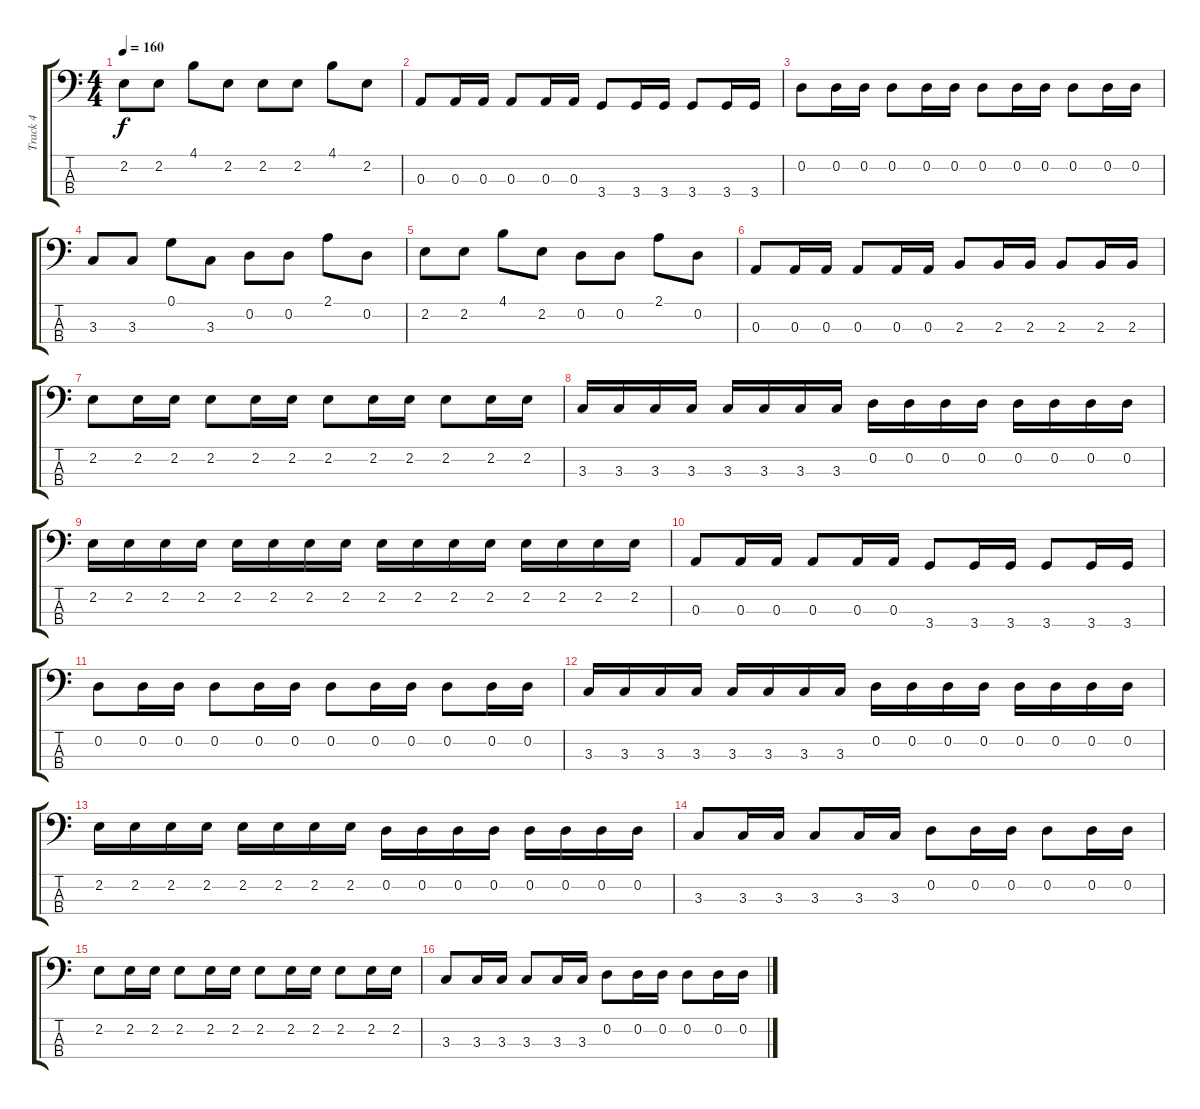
\track ("Track 4" "Track 4") {instrument electricbasspick}
\staff {score tabs}
\tuning (G2 D2 A1 E1) {hide}
\ts (4 4)
\tempo 160
\clef f4
\ks c
2.2.8{dy f} 2.2.8 4.1.8 2.2.8 2.2.8 2.2.8 4.1.8 2.2.8 |
0.3.8 0.3.16 0.3.16 0.3.8 0.3.16 0.3.16 3.4.8 3.4.16 3.4.16 3.4.8 3.4.16 3.4.16 |
0.2.8 0.2.16 0.2.16 0.2.8 0.2.16 0.2.16 0.2.8 0.2.16 0.2.16 0.2.8 0.2.16 0.2.16 |
3.3.8 3.3.8 0.1.8 3.3.8 0.2.8 0.2.8 2.1.8 0.2.8 |
2.2.8 2.2.8 4.1.8 2.2.8 0.2.8 0.2.8 2.1.8 0.2.8 |
0.3.8 0.3.16 0.3.16 0.3.8 0.3.16 0.3.16 2.3.8 2.3.16 2.3.16 2.3.8 2.3.16 2.3.16 |
2.2.8 2.2.16 2.2.16 2.2.8 2.2.16 2.2.16 2.2.8 2.2.16 2.2.16 2.2.8 2.2.16 2.2.16 |
3.3.16 3.3.16 3.3.16 3.3.16 3.3.16 3.3.16 3.3.16 3.3.16 0.2.16 0.2.16 0.2.16 0.2.16 0.2.16 0.2.16 0.2.16 0.2.16 |
2.2.16 2.2.16 2.2.16 2.2.16 2.2.16 2.2.16 2.2.16 2.2.16 2.2.16 2.2.16 2.2.16 2.2.16 2.2.16 2.2.16 2.2.16 2.2.16 |
0.3.8 0.3.16 0.3.16 0.3.8 0.3.16 0.3.16 3.4.8 3.4.16 3.4.16 3.4.8 3.4.16 3.4.16 |
0.2.8 0.2.16 0.2.16 0.2.8 0.2.16 0.2.16 0.2.8 0.2.16 0.2.16 0.2.8 0.2.16 0.2.16 |
3.3.16 3.3.16 3.3.16 3.3.16 3.3.16 3.3.16 3.3.16 3.3.16 0.2.16 0.2.16 0.2.16 0.2.16 0.2.16 0.2.16 0.2.16 0.2.16 |
2.2.16 2.2.16 2.2.16 2.2.16 2.2.16 2.2.16 2.2.16 2.2.16 0.2.16 0.2.16 0.2.16 0.2.16 0.2.16 0.2.16 0.2.16 0.2.16 |
3.3.8 3.3.16 3.3.16 3.3.8 3.3.16 3.3.16 0.2.8 0.2.16 0.2.16 0.2.8 0.2.16 0.2.16 |
2.2.8 2.2.16 2.2.16 2.2.8 2.2.16 2.2.16 2.2.8 2.2.16 2.2.16 2.2.8 2.2.16 2.2.16 |
3.3.8 3.3.16 3.3.16 3.3.8 3.3.16 3.3.16 0.2.8 0.2.16 0.2.16 0.2.8 0.2.16 0.2.16
